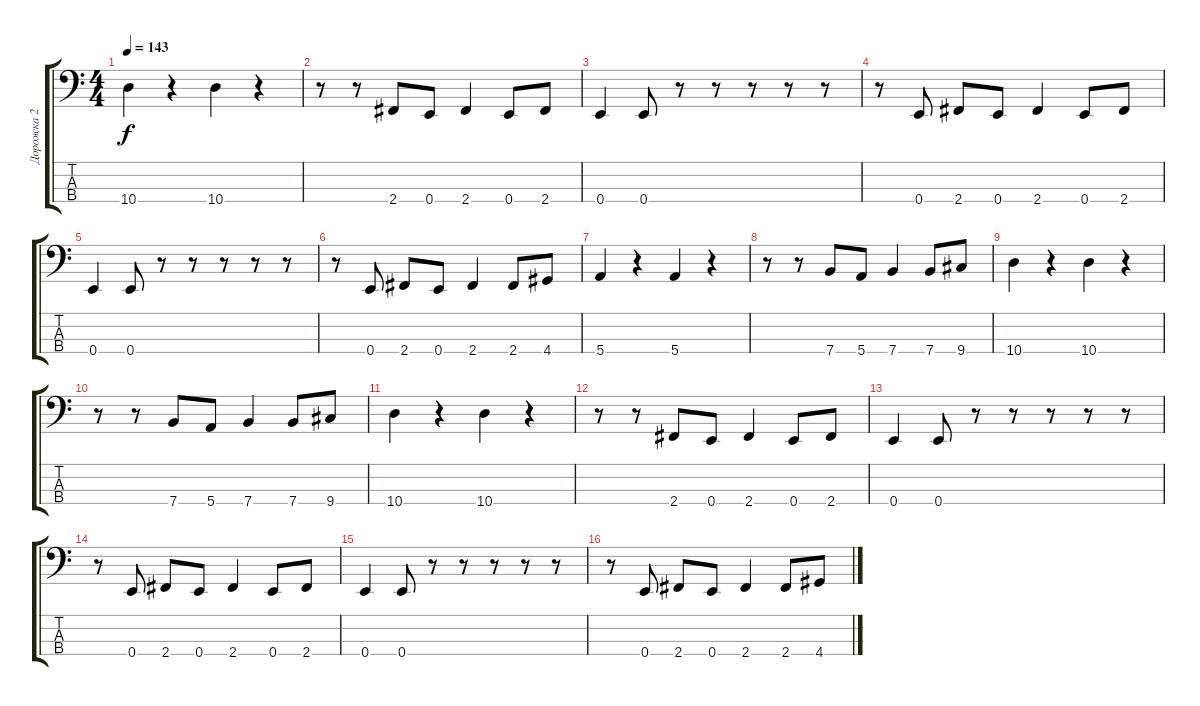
\track ("Дорожка 2" "Дорожка 2") {instrument electricbassfinger}
\staff {score tabs}
\tuning (G2 D2 A1 E1) {hide}
\ts (4 4)
\tempo 143
\clef f4
\ks c
10.4.4{dy f} r.4 10.4.4 r.4 |
r.8 r.8 2.4.8 0.4.8 2.4.4 0.4.8 2.4.8 |
0.4.4 0.4.8 r.8 r.8 r.8 r.8 r.8 |
r.8 0.4.8 2.4.8 0.4.8 2.4.4 0.4.8 2.4.8 |
0.4.4 0.4.8 r.8 r.8 r.8 r.8 r.8 |
r.8 0.4.8 2.4.8 0.4.8 2.4.4 2.4.8 4.4.8 |
5.4.4 r.4 5.4.4 r.4 |
r.8 r.8 7.4.8 5.4.8 7.4.4 7.4.8 9.4.8 |
10.4.4 r.4 10.4.4 r.4 |
r.8 r.8 7.4.8 5.4.8 7.4.4 7.4.8 9.4.8 |
10.4.4 r.4 10.4.4 r.4 |
r.8 r.8 2.4.8 0.4.8 2.4.4 0.4.8 2.4.8 |
0.4.4 0.4.8 r.8 r.8 r.8 r.8 r.8 |
r.8 0.4.8 2.4.8 0.4.8 2.4.4 0.4.8 2.4.8 |
0.4.4 0.4.8 r.8 r.8 r.8 r.8 r.8 |
r.8 0.4.8 2.4.8 0.4.8 2.4.4 2.4.8 4.4.8
